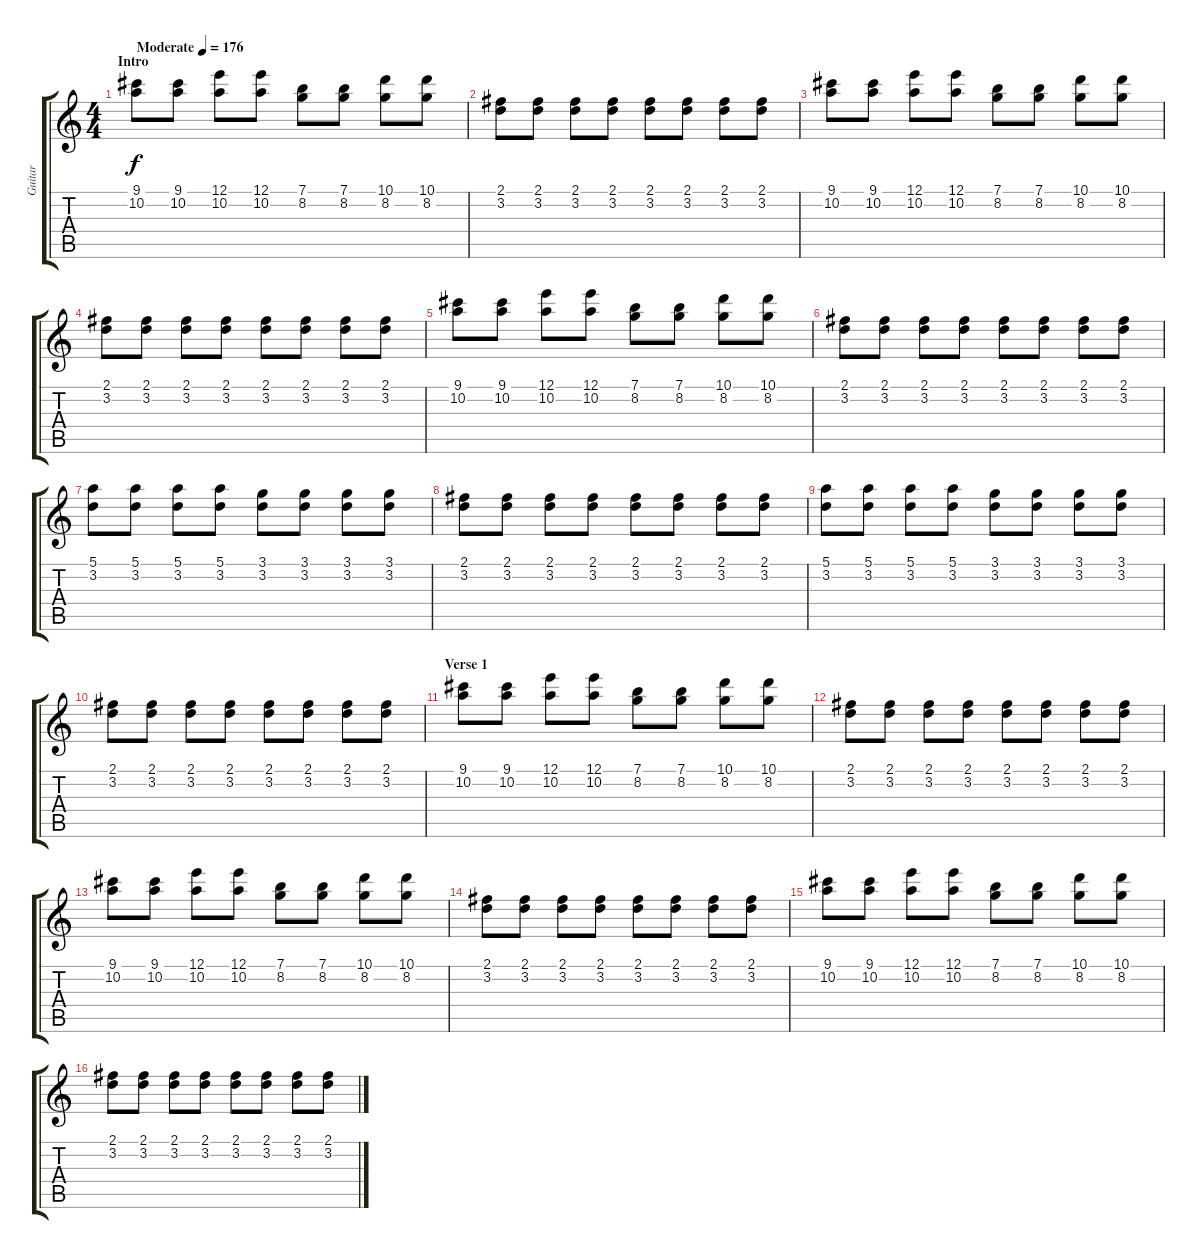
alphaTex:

\track ("Guitar" "Guitar") {instrument electricguitarclean}
\staff {score tabs}
\tuning (E4 B3 G3 D3 A2 E2) {hide}
\ts (4 4)
\section ("" "Intro")
\tempo (176 "Moderate")
\clef g2
\ks c
(9.1 10.2).8{dy f instrument electricguitarclean} (9.1 10.2).8 (12.1 10.2).8 (12.1 10.2).8 (7.1 8.2).8 (7.1 8.2).8 (10.1 8.2).8 (10.1 8.2).8 |
(2.1 3.2).8 (2.1 3.2).8 (2.1 3.2).8 (2.1 3.2).8 (2.1 3.2).8 (2.1 3.2).8 (2.1 3.2).8 (2.1 3.2).8 |
(9.1 10.2).8 (9.1 10.2).8 (12.1 10.2).8 (12.1 10.2).8 (7.1 8.2).8 (7.1 8.2).8 (10.1 8.2).8 (10.1 8.2).8 |
(2.1 3.2).8 (2.1 3.2).8 (2.1 3.2).8 (2.1 3.2).8 (2.1 3.2).8 (2.1 3.2).8 (2.1 3.2).8 (2.1 3.2).8 |
(9.1 10.2).8 (9.1 10.2).8 (12.1 10.2).8 (12.1 10.2).8 (7.1 8.2).8 (7.1 8.2).8 (10.1 8.2).8 (10.1 8.2).8 |
(2.1 3.2).8 (2.1 3.2).8 (2.1 3.2).8 (2.1 3.2).8 (2.1 3.2).8 (2.1 3.2).8 (2.1 3.2).8 (2.1 3.2).8 |
(5.1 3.2).8 (5.1 3.2).8 (5.1 3.2).8 (5.1 3.2).8 (3.1 3.2).8 (3.1 3.2).8 (3.1 3.2).8 (3.1 3.2).8 |
(2.1 3.2).8 (2.1 3.2).8 (2.1 3.2).8 (2.1 3.2).8 (2.1 3.2).8 (2.1 3.2).8 (2.1 3.2).8 (2.1 3.2).8 |
(5.1 3.2).8 (5.1 3.2).8 (5.1 3.2).8 (5.1 3.2).8 (3.1 3.2).8 (3.1 3.2).8 (3.1 3.2).8 (3.1 3.2).8 |
(2.1 3.2).8 (2.1 3.2).8 (2.1 3.2).8 (2.1 3.2).8 (2.1 3.2).8 (2.1 3.2).8 (2.1 3.2).8 (2.1 3.2).8 |
\section ("" "Verse 1")
(9.1 10.2).8 (9.1 10.2).8 (12.1 10.2).8 (12.1 10.2).8 (7.1 8.2).8 (7.1 8.2).8 (10.1 8.2).8 (10.1 8.2).8 |
(2.1 3.2).8 (2.1 3.2).8 (2.1 3.2).8 (2.1 3.2).8 (2.1 3.2).8 (2.1 3.2).8 (2.1 3.2).8 (2.1 3.2).8 |
(9.1 10.2).8 (9.1 10.2).8 (12.1 10.2).8 (12.1 10.2).8 (7.1 8.2).8 (7.1 8.2).8 (10.1 8.2).8 (10.1 8.2).8 |
(2.1 3.2).8 (2.1 3.2).8 (2.1 3.2).8 (2.1 3.2).8 (2.1 3.2).8 (2.1 3.2).8 (2.1 3.2).8 (2.1 3.2).8 |
(9.1 10.2).8 (9.1 10.2).8 (12.1 10.2).8 (12.1 10.2).8 (7.1 8.2).8 (7.1 8.2).8 (10.1 8.2).8 (10.1 8.2).8 |
(2.1 3.2).8 (2.1 3.2).8 (2.1 3.2).8 (2.1 3.2).8 (2.1 3.2).8 (2.1 3.2).8 (2.1 3.2).8 (2.1 3.2).8
